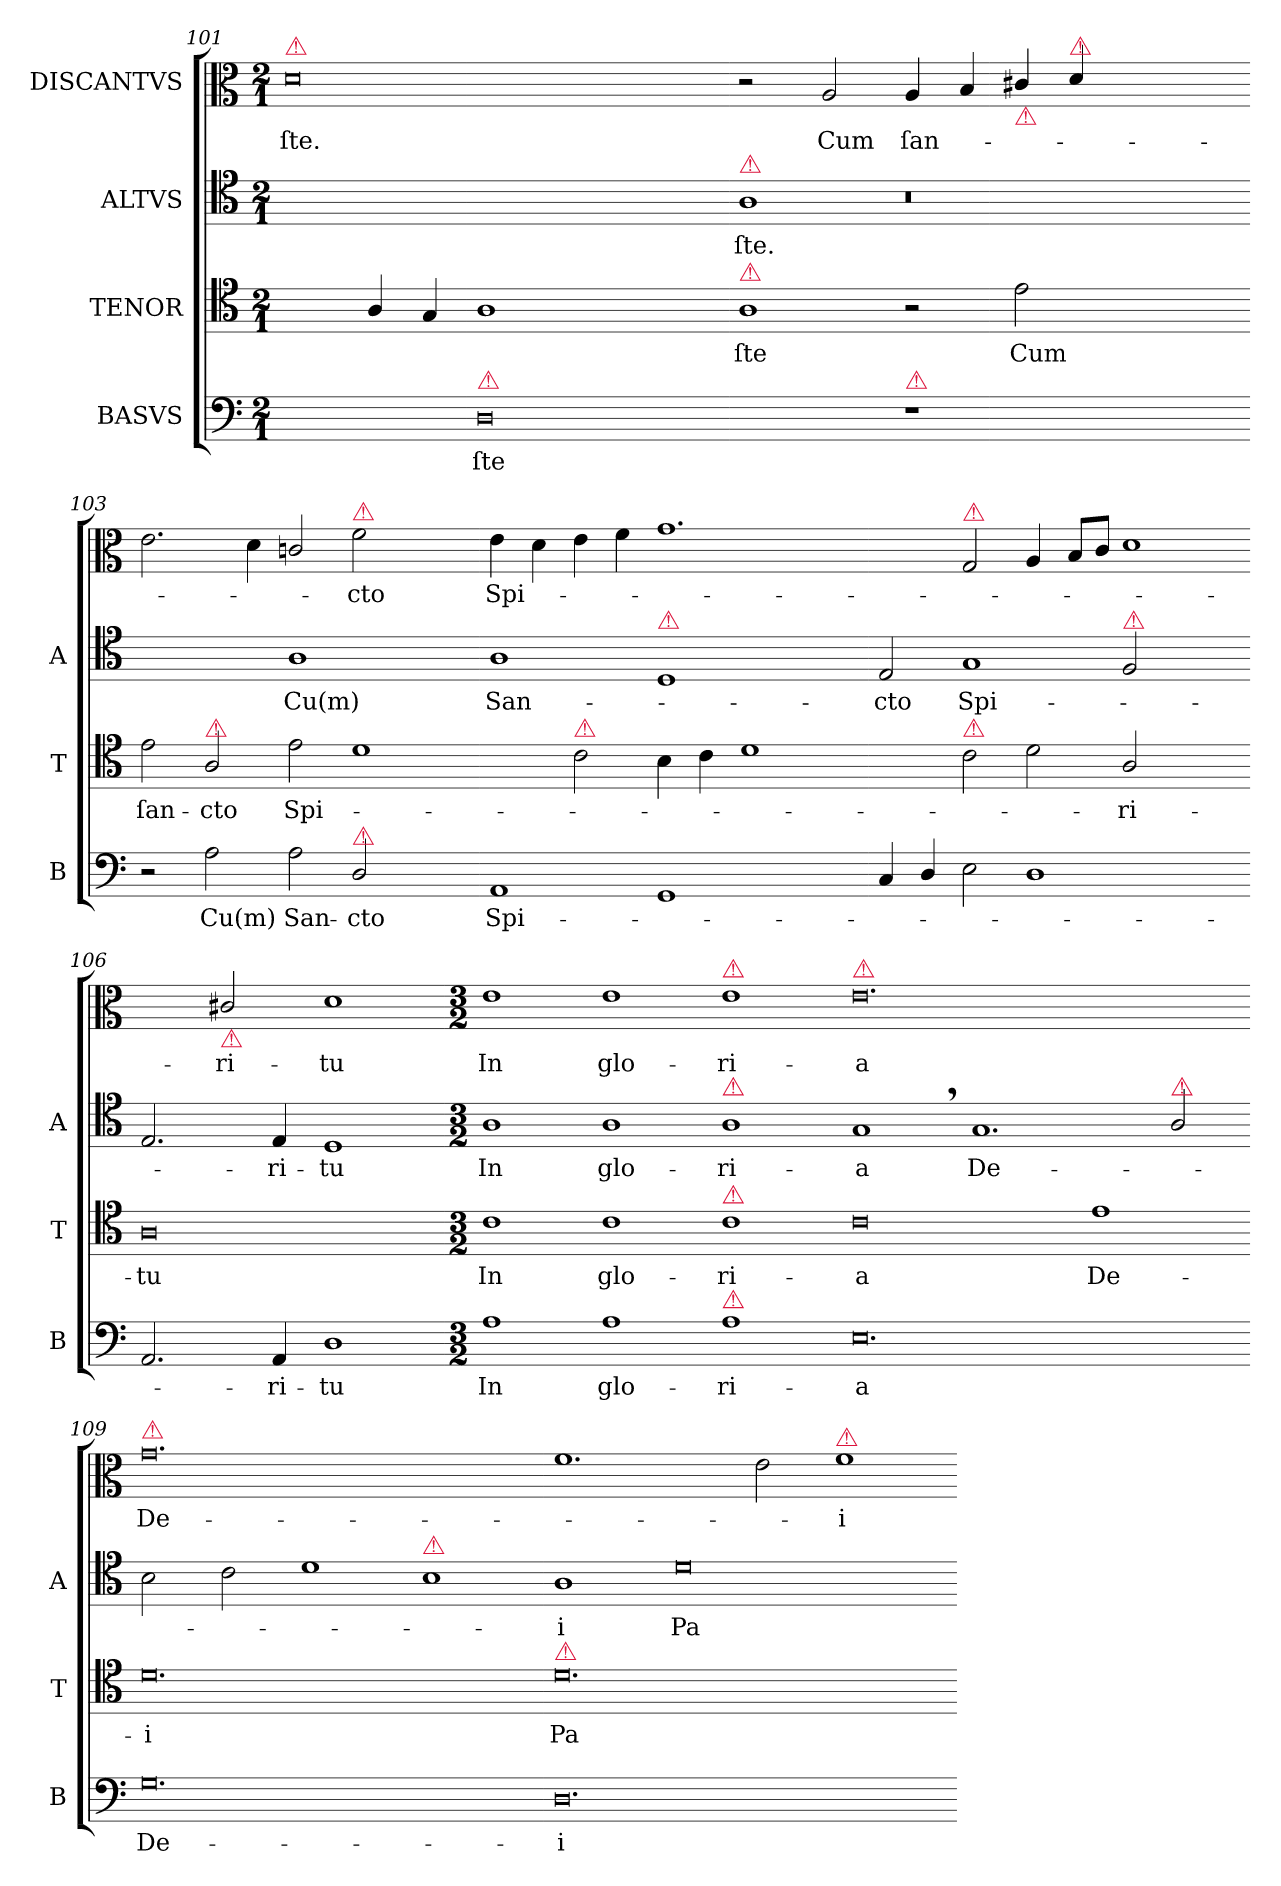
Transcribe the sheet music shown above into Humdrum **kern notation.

**kern	**text	**kern	**text	**kern	**text	**kern	**text
*part4	*part4	*part3	*part3	*part2	*part2	*part1	*part1
*staff4	*staff4	*staff3	*staff3	*staff2	*staff2	*staff1	*staff1
*I"BASVS	*	*I"TENOR	*	*I"ALTVS	*	*I"DISCANTVS	*
*I'B	*	*I'T	*	*I'A	*	*	*
*clefF4	*	*clefC4	*	*clefC4	*	*clefC3	*
*k[]	*	*k[]	*	*k[]	*	*k[]	*
*M2/1	*	*M2/1	*	*M2/1	*	*M2/1	*
=101	=101	=101	=101	=101	=101	=101	=101
!	!	!	!	!	!	!LO:TX:a:color=crimson:t=⚠	!
1ryy	.	2ryy	.	0.ryy	.	0d	-ſte.
.	.	4A/	.	.	.	.	.
.	.	4G/	.	.	.	.	.
!LO:TX:a:color=crimson:t=⚠	!	!	!	!	!	!	!
0D	-ſte	1A	.	.	.	.	.
.	.	1ryy	.	.	.	1ryy	.
=102-	=102-	=102-	=102-	=102-	=102-	=102-	=102-
!	!	!	!	!LO:TX:a:color=crimson:t=⚠	!	!	!
!	!	!LO:TX:a:color=crimson:t=⚠	!	!	!	!	!
1ryy	.	1A	-ſte	1A	-ſte.	2r	.
.	.	.	.	.	.	2A/	Cum
!LO:TX:a:color=crimson:t=⚠	!	!	!	!	!	!	!
1r	.	2r	.	0r	.	4A/	ſan-
.	.	.	.	.	.	4B/	.
!	!	!	!	!	!	!LO:TX:b:color=crimson:t=⚠	!
.	.	2e\	Cum	.	.	4c#X/	.
!	!	!	!	!	!	!LO:TX:a:color=crimson:t=⚠	!
.	.	.	.	.	.	4d/	.
1ryy	.	1ryy	.	.	.	1ryy	.
=103-	=103-	=103-	=103-	=103-	=103-	=103-	=103-
2r	.	2e\	ſan-	1ryy	.	2.e\	.
!	!	!LO:TX:a:color=crimson:t=⚠	!	!	!	!	!
2A\	Cu(m)	2A/	-cto	.	.	.	.
.	.	.	.	.	.	4d\	.
2A\	San-	2e\	Spi-	1A	Cu(m)	2cn/	.
!	!	!	!	!	!	!LO:TX:a:color=crimson:t=⚠	!
!LO:TX:a:color=crimson:t=⚠	!	!	!	!	!	!	!
2D/	-cto	1d\	.	.	.	2f\	-cto
2ryy	.	.	.	2ryy	.	2ryy	.
=104-	=104-	=104-	=104-	=104-	=104-	=104-	=104-
1AA	Spi-	2ryy	.	1A	San-	4e\	Spi-
.	.	.	.	.	.	4d\	.
!	!	!LO:TX:a:color=crimson:t=⚠	!	!	!	!	!
.	.	2c\	.	.	.	4e\	.
.	.	.	.	.	.	4f\	.
!	!	!	!	!LO:TX:a:color=crimson:t=⚠	!	!	!
1GG	.	4B\	.	1D	.	1.g	.
.	.	4c\	.	.	.	.	.
.	.	1d\	.	.	.	.	.
2ryy	.	.	.	2ryy	.	.	.
=105-	=105-	=105-	=105-	=105-	=105-	=105-	=105-
4C/	.	2ryy	.	2E/	-cto	2ryy	.
4D/	.	.	.	.	.	.	.
!	!	!	!	!	!	!LO:TX:a:color=crimson:t=⚠	!
!	!	!LO:TX:a:color=crimson:t=⚠	!	!	!	!	!
2E\	.	2c\	.	1G	Spi-	2G/	.
1D	.	2d\	.	.	.	4A/	.
.	.	.	.	.	.	8B/L	.
.	.	.	.	.	.	8c/J	.
!	!	!	!	!LO:TX:a:color=crimson:t=⚠	!	!	!
.	.	2A/	-ri-	2F/	.	1d\	.
2ryy	.	2ryy	.	2ryy	.	.	.
=106-	=106-	=106-	=106-	=106-	=106-	=106-	=106-
2.AA/	.	0A	-tu	2.E/	.	2ryy	.
!	!	!	!	!	!	!LO:TX:b:color=crimson:t=⚠	!
.	.	.	.	.	.	2c#X/	-ri-
4AA/	-ri-	.	.	4E/	-ri-	.	.
1D	-tu	.	.	1D	-tu	1d	-tu
=107-	=107-	=107-	=107-	=107-	=107-	=107-	=107-
*M3/2	*	*M3/2	*	*M3/2	*	*M3/2	*
1A	In	1c	In	1A	In	1e	In
1A	glo-	1c	glo-	1A	glo-	1e	-glo-
!	!	!	!	!	!	!LO:TX:a:color=crimson:t=⚠	!
!	!	!	!	!LO:TX:a:color=crimson:t=⚠	!	!	!
!	!	!LO:TX:a:color=crimson:t=⚠	!	!	!	!	!
!LO:TX:a:color=crimson:t=⚠	!	!	!	!	!	!	!
1A	-ri-	1c	-ri-	1A	-ri-	1e	-ri-
=108-	=108-	=108-	=108-	=108-	=108-	=108-	=108-
!	!	!	!	!	!	!LO:TX:a:color=crimson:t=⚠	!
0.E	-a	0c	-a	1G,<	-a	0.e	-a
.	.	.	.	1.G	De-	.	.
.	.	1e	De-	.	.	.	.
!	!	!	!	!LO:TX:a:color=crimson:t=⚠	!	!	!
.	.	.	.	2A/	.	.	.
=109-	=109-	=109-	=109-	=109-	=109-	=109-	=109-
!	!	!	!	!	!	!LO:TX:a:color=crimson:t=⚠	!
0.G	De-	0.d	-i	2B\	.	0.g	De-
.	.	.	.	2c\	.	.	.
.	.	.	.	1d	.	.	.
!	!	!	!	!LO:TX:a:color=crimson:t=⚠	!	!	!
.	.	.	.	1B	.	.	.
=110-	=110-	=110-	=110-	=110-	=110-	=110-	=110-
!	!	!LO:TX:a:color=crimson:t=⚠	!	!	!	!	!
0.D	-i	0.d	Pa-	1A	-i	1.f	.
.	.	.	.	0d	Pa-	.	.
.	.	.	.	.	.	2e\	.
!	!	!	!	!	!	!LO:TX:a:color=crimson:t=⚠	!
.	.	.	.	.	.	1f	-i
=-	=-	=-	=-	=-	=-	=-	=-
*-	*-	*-	*-	*-	*-	*-	*-
